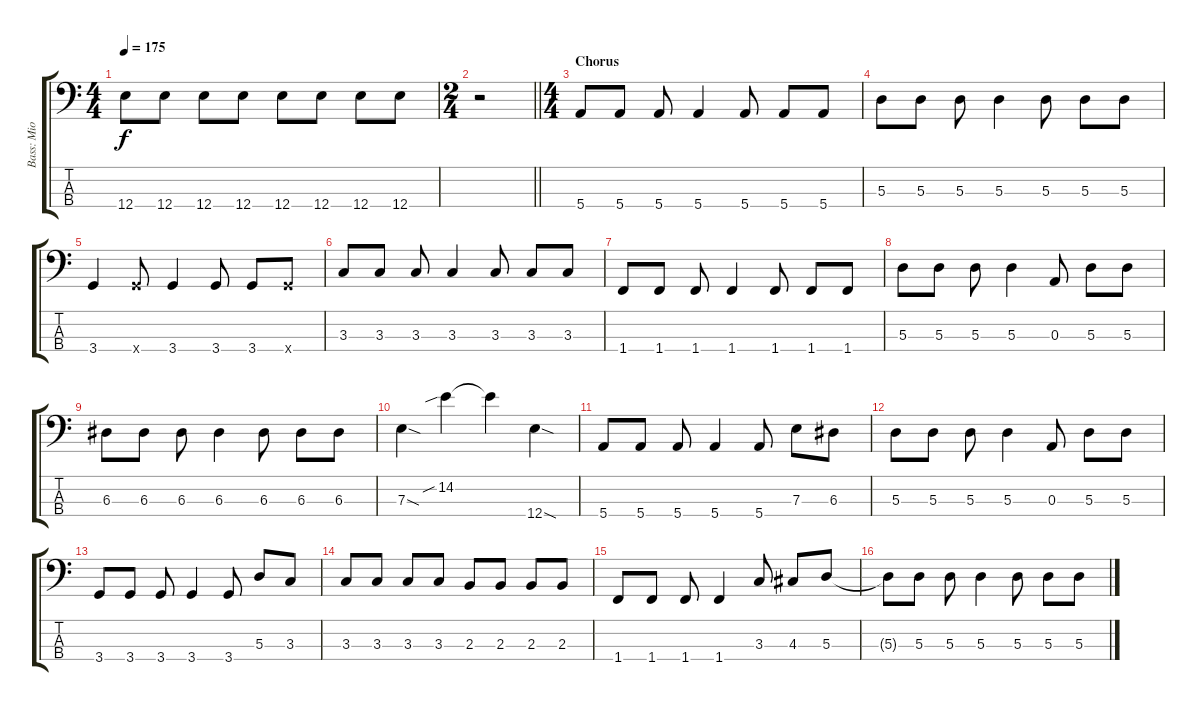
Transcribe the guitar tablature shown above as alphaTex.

\track ("Bass: Mio Akiyama" "Bass: Mio ") {instrument electricbasspick}
\staff {score tabs}
\tuning (G2 D2 A1 E1) {hide}
\ts (4 4)
\tempo 175
\clef f4
\ks c
12.4.8{dy f} 12.4.8 12.4.8 12.4.8 12.4.8 12.4.8 12.4.8 12.4.8 |
\ts (2 4)
\barLineRight lightlight
r.2 |
\ts (4 4)
\section ("" "Chorus")
5.4.8 5.4.8 5.4.8 5.4.4 5.4.8 5.4.8 5.4.8 |
5.3.8 5.3.8 5.3.8 5.3.4 5.3.8 5.3.8 5.3.8 |
3.4.4 3.4{x}.8 3.4.4 3.4.8 3.4.8 3.4{x}.8 |
3.3.8 3.3.8 3.3.8 3.3.4 3.3.8 3.3.8 3.3.8 |
1.4.8 1.4.8 1.4.8 1.4.4 1.4.8 1.4.8 1.4.8 |
5.3.8 5.3.8 5.3.8 5.3.4 0.3.8 5.3.8 5.3.8 |
6.3.8 6.3.8 6.3.8 6.3.4 6.3.8 6.3.8 6.3.8 |
7.3{sod}.4 14.2{sib}.4 14.2{t}.4 12.4{sod}.4 |
5.4.8 5.4.8 5.4.8 5.4.4 5.4.8 7.3.8 6.3.8 |
5.3.8 5.3.8 5.3.8 5.3.4 0.3.8 5.3.8 5.3.8 |
3.4.8 3.4.8 3.4.8 3.4.4 3.4.8 5.3.8 3.3.8 |
3.3.8 3.3.8 3.3.8 3.3.8 2.3.8 2.3.8 2.3.8 2.3.8 |
1.4.8 1.4.8 1.4.8 1.4.4 3.3.8 4.3.8 5.3.8 |
5.3{t}.8 5.3.8 5.3.8 5.3.4 5.3.8 5.3.8 5.3.8
